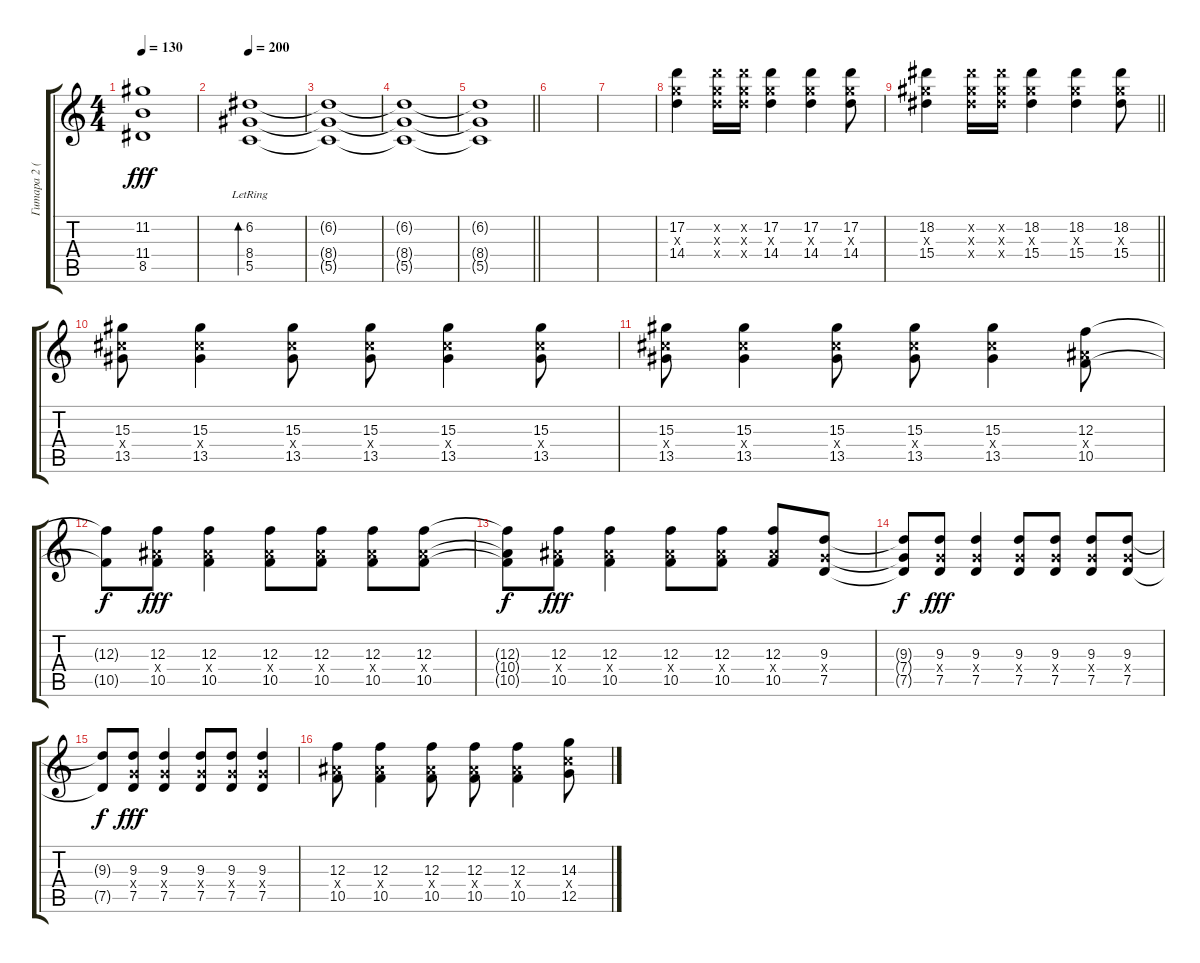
\track ("Гитара 2 (перегруз)" "Гитара 2 (") {instrument distortionguitar}
\staff {score tabs}
\tuning (D4 A3 F3 C3 G2 C2) {hide}
\ts (4 4)
\tempo 130
\clef g2
\ks c
(11.2{t} 11.4{t} 8.5{t}).1{dy fff} |
\tempo 200
(6.2 8.4 5.5{lr}).1{bd 480} |
(6.2{t} 8.4{t} 5.5{t}).1 |
(6.2{t} 8.4{t} 5.5{t}).1 |
\barLineRight lightlight
(6.2{t} 8.4{t} 5.5{t}).1 |
\section ("" " ")
|
|
(17.2 14.3{x} 14.4).4 (17.2{x} 14.3{x} 14.4{x}).16 (17.2{x} 14.3{x} 14.4{x}).16 (17.2 14.3{x} 14.4).4 (17.2 14.3{x} 14.4).4 (17.2 14.3{x} 14.4).8 |
\barLineRight lightlight
(18.2 15.3{x} 15.4).4 (18.2{x} 15.3{x} 15.4{x}).16 (18.2{x} 15.3{x} 15.4{x}).16 (18.2 15.3{x} 15.4).4 (18.2 15.3{x} 15.4).4 (18.2 15.3{x} 15.4).8 |
\section ("" " ")
(15.3 13.4{x} 13.5).8 (15.3 13.4{x} 13.5).4 (15.3 13.4{x} 13.5).8 (15.3 13.4{x} 13.5).8 (15.3 13.4{x} 13.5).4 (15.3 13.4{x} 13.5).8 |
(15.3 13.4{x} 13.5).8 (15.3 13.4{x} 13.5).4 (15.3 13.4{x} 13.5).8 (15.3 13.4{x} 13.5).8 (15.3 13.4{x} 13.5).4 (12.3 10.4{x} 10.5).8 |
(12.3{t} 10.5{t}).8{dy f} (12.3 10.4{x} 10.5).8{dy fff} (12.3 10.4{x} 10.5).4 (12.3 10.4{x} 10.5).8 (12.3 10.4{x} 10.5).8 (12.3 10.4{x} 10.5).8 (12.3 10.4{x} 10.5).8 |
(12.3{t} 10.4{t} 10.5{t}).8{dy f} (12.3 10.4{x} 10.5).8{dy fff} (12.3 10.4{x} 10.5).4 (12.3 10.4{x} 10.5).8 (12.3 10.4{x} 10.5).8 (12.3 10.4{x} 10.5).8 (9.3 7.4{x} 7.5).8 |
(9.3{t} 7.4{t} 7.5{t}).8{dy f} (9.3 7.4{x} 7.5).8{dy fff} (9.3 7.4{x} 7.5).4 (9.3 7.4{x} 7.5).8 (9.3 7.4{x} 7.5).8 (9.3 7.4{x} 7.5).8 (9.3 7.4{x} 7.5).8 |
(9.3{t} 7.5{t}).8{dy f} (9.3 7.4{x} 7.5).8{dy fff} (9.3 7.4{x} 7.5).4 (9.3 7.4{x} 7.5).8 (9.3 7.4{x} 7.5).8 (9.3 7.4{x} 7.5).4 |
(12.3 10.4{x} 10.5).8 (12.3 10.4{x} 10.5).4 (12.3 10.4{x} 10.5).8 (12.3 10.4{x} 10.5).8 (12.3 10.4{x} 10.5).4 (14.3 12.4{x} 12.5).8
